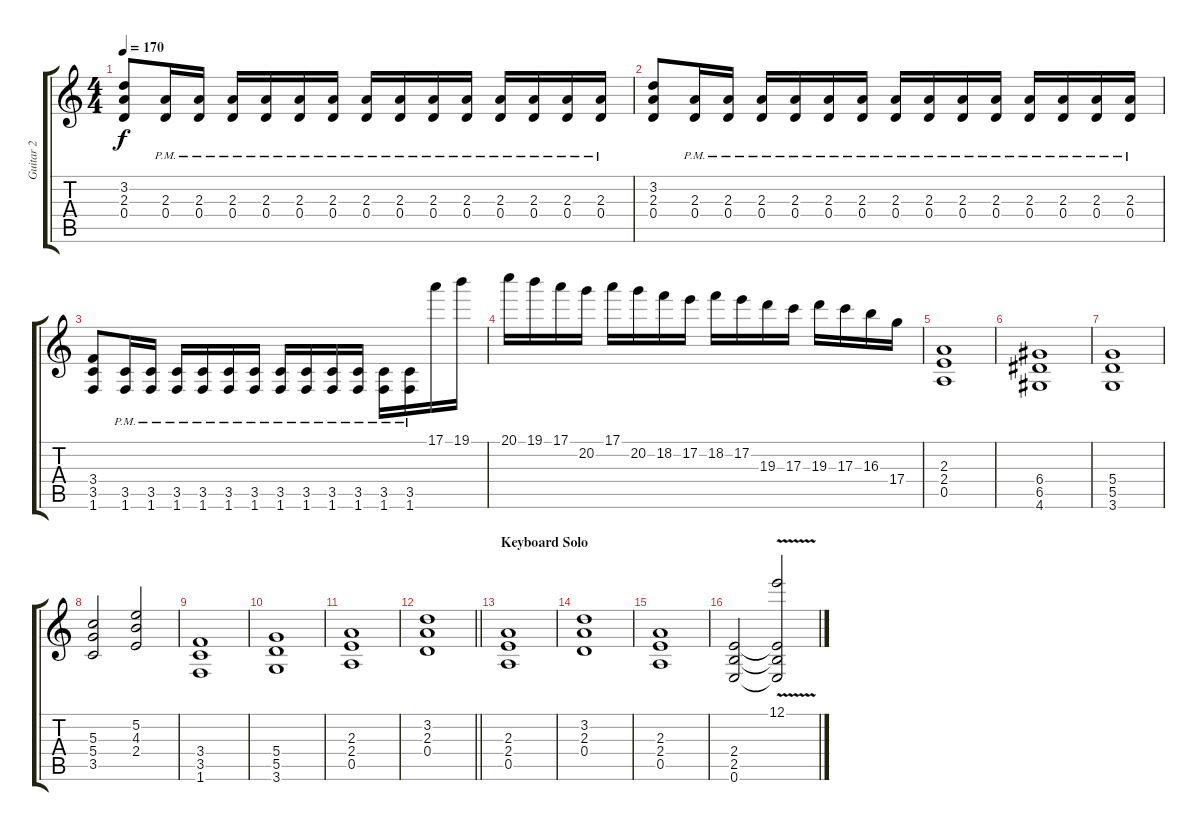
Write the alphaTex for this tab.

\track ("Guitar 2" "Guitar 2") {instrument distortionguitar}
\staff {score tabs}
\tuning (E4 B3 G3 D3 A2 E2) {hide}
\ts (4 4)
\tempo 170
\clef g2
\ks c
(3.2 2.3 0.4).8{dy f} (2.3{pm} 0.4{pm}).16 (2.3{pm} 0.4{pm}).16 (2.3{pm} 0.4{pm}).16 (2.3{pm} 0.4{pm}).16 (2.3{pm} 0.4{pm}).16 (2.3{pm} 0.4{pm}).16 (2.3{pm} 0.4{pm}).16 (2.3{pm} 0.4{pm}).16 (2.3{pm} 0.4{pm}).16 (2.3{pm} 0.4{pm}).16 (2.3{pm} 0.4{pm}).16 (2.3{pm} 0.4{pm}).16 (2.3{pm} 0.4{pm}).16 (2.3{pm} 0.4{pm}).16 |
(3.2 2.3 0.4).8 (2.3{pm} 0.4{pm}).16 (2.3{pm} 0.4{pm}).16 (2.3{pm} 0.4{pm}).16 (2.3{pm} 0.4{pm}).16 (2.3{pm} 0.4{pm}).16 (2.3{pm} 0.4{pm}).16 (2.3{pm} 0.4{pm}).16 (2.3{pm} 0.4{pm}).16 (2.3{pm} 0.4{pm}).16 (2.3{pm} 0.4{pm}).16 (2.3{pm} 0.4{pm}).16 (2.3{pm} 0.4{pm}).16 (2.3{pm} 0.4{pm}).16 (2.3{pm} 0.4{pm}).16 |
(3.4 3.5 1.6).8 (3.5{pm} 1.6{pm}).16 (3.5{pm} 1.6{pm}).16 (3.5{pm} 1.6{pm}).16 (3.5{pm} 1.6{pm}).16 (3.5{pm} 1.6{pm}).16 (3.5{pm} 1.6{pm}).16 (3.5{pm} 1.6{pm}).16 (3.5{pm} 1.6{pm}).16 (3.5{pm} 1.6{pm}).16 (3.5{pm} 1.6{pm}).16 (3.5{pm} 1.6{pm}).16 (3.5{pm} 1.6{pm}).16 17.1.16 19.1.16 |
20.1.16 19.1.16 17.1.16 20.2.16 17.1.16 20.2.16 18.2.16 17.2.16 18.2.16 17.2.16 19.3.16 17.3.16 19.3.16 17.3.16 16.3.16 17.4.16 |
(2.3 2.4 0.5).1 |
(6.4 6.5 4.6).1 |
(5.4 5.5 3.6).1 |
(5.3 5.4 3.5).2 (5.2 4.3 2.4).2 |
(3.4 3.5 1.6).1 |
(5.4 5.5 3.6).1 |
(2.3 2.4 0.5).1 |
\barLineRight lightlight
(3.2 2.3 0.4).1 |
\section ("" "Keyboard Solo")
(2.3 2.4 0.5).1{balance 14} |
(3.2 2.3 0.4).1 |
(2.3 2.4 0.5).1 |
(2.4 2.5 0.6).2 (12.1{v} 2.4{t} 2.5{t} 0.6{t}).2
